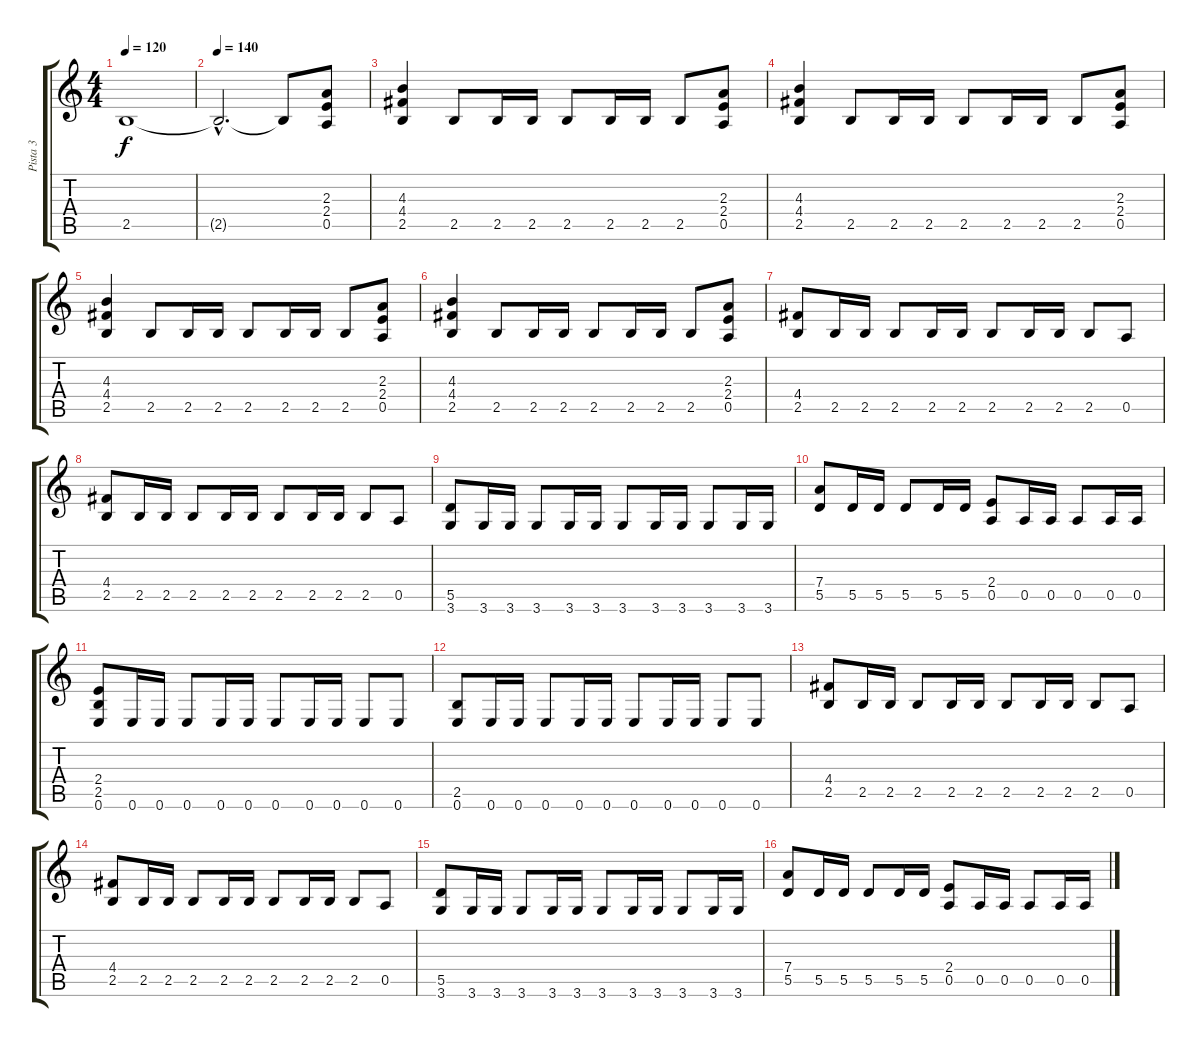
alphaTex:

\track ("Pista 3" "Pista 3") {instrument distortionguitar}
\staff {score tabs}
\tuning (E4 B3 G3 D3 A2 E2) {hide}
\ts (4 4)
\tempo 120
\clef g2
\ks c
2.5{t}.1{dy f} |
\tempo 140
2.5{hac t}.2{d} 2.5{t}.8 (2.3 2.4 0.5).8 |
(4.3 4.4 2.5).4 2.5.8 2.5.16 2.5.16 2.5.8 2.5.16 2.5.16 2.5.8 (2.3 2.4 0.5).8 |
(4.3 4.4 2.5).4 2.5.8 2.5.16 2.5.16 2.5.8 2.5.16 2.5.16 2.5.8 (2.3 2.4 0.5).8 |
(4.3 4.4 2.5).4 2.5.8 2.5.16 2.5.16 2.5.8 2.5.16 2.5.16 2.5.8 (2.3 2.4 0.5).8 |
(4.3 4.4 2.5).4 2.5.8 2.5.16 2.5.16 2.5.8 2.5.16 2.5.16 2.5.8 (2.3 2.4 0.5).8 |
(4.4 2.5).8 2.5.16 2.5.16 2.5.8 2.5.16 2.5.16 2.5.8 2.5.16 2.5.16 2.5.8 0.5.8 |
(4.4 2.5).8 2.5.16 2.5.16 2.5.8 2.5.16 2.5.16 2.5.8 2.5.16 2.5.16 2.5.8 0.5.8 |
(5.5 3.6).8 3.6.16 3.6.16 3.6.8 3.6.16 3.6.16 3.6.8 3.6.16 3.6.16 3.6.8 3.6.16 3.6.16 |
(7.4 5.5).8 5.5.16 5.5.16 5.5.8 5.5.16 5.5.16 (2.4 0.5).8 0.5.16 0.5.16 0.5.8 0.5.16 0.5.16 |
(2.4 2.5 0.6).8 0.6.16 0.6.16 0.6.8 0.6.16 0.6.16 0.6.8 0.6.16 0.6.16 0.6.8 0.6.8 |
(2.5 0.6).8 0.6.16 0.6.16 0.6.8 0.6.16 0.6.16 0.6.8 0.6.16 0.6.16 0.6.8 0.6.8 |
(4.4 2.5).8 2.5.16 2.5.16 2.5.8 2.5.16 2.5.16 2.5.8 2.5.16 2.5.16 2.5.8 0.5.8 |
(4.4 2.5).8 2.5.16 2.5.16 2.5.8 2.5.16 2.5.16 2.5.8 2.5.16 2.5.16 2.5.8 0.5.8 |
(5.5 3.6).8 3.6.16 3.6.16 3.6.8 3.6.16 3.6.16 3.6.8 3.6.16 3.6.16 3.6.8 3.6.16 3.6.16 |
(7.4 5.5).8 5.5.16 5.5.16 5.5.8 5.5.16 5.5.16 (2.4 0.5).8 0.5.16 0.5.16 0.5.8 0.5.16 0.5.16
